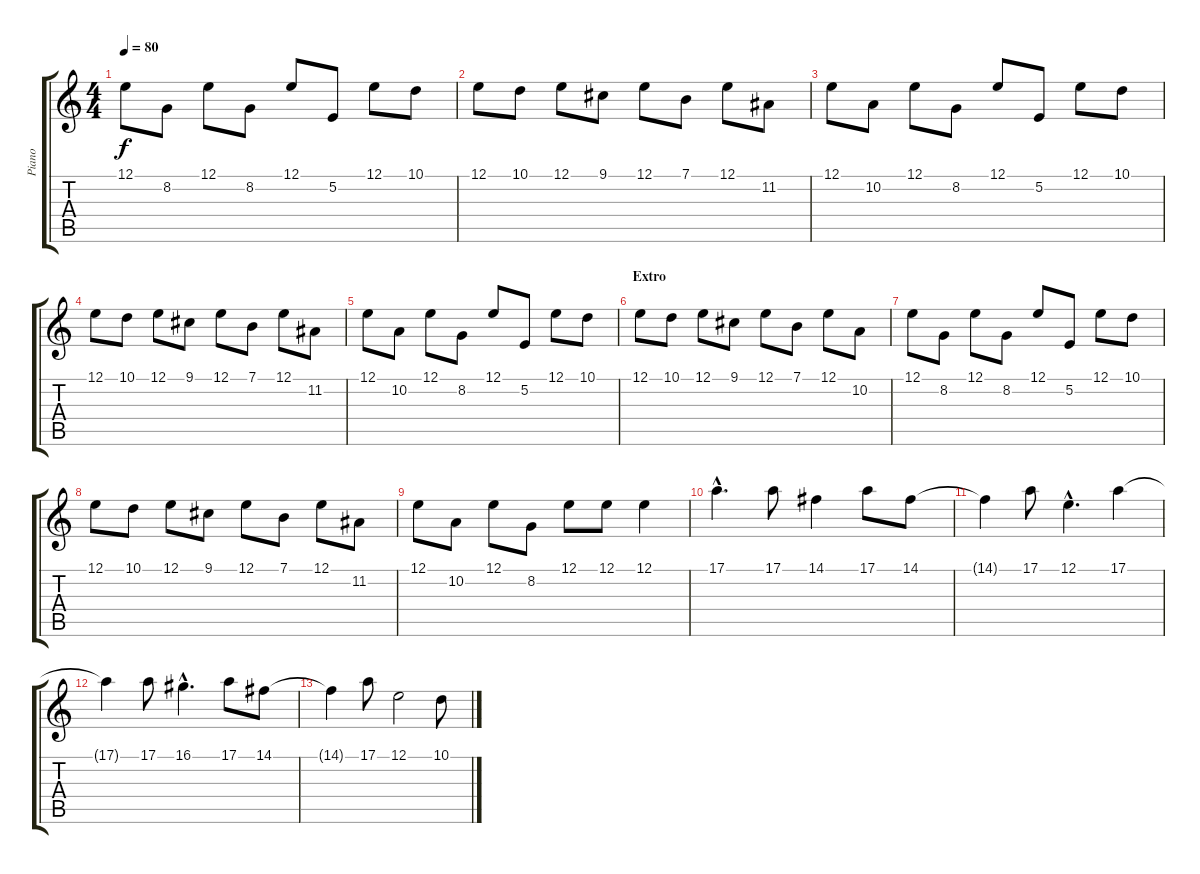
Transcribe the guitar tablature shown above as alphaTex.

\track ("Piano" "Piano") {instrument acousticgrandpiano}
\staff {score tabs}
\tuning (E4 B3 G3 D3 A2 E2) {hide}
\ts (4 4)
\tempo 80
\clef g2
\ks c
12.1.8{dy f} 8.2.8 12.1.8 8.2.8 12.1.8 5.2.8 12.1.8 10.1.8 |
12.1.8 10.1.8 12.1.8 9.1.8 12.1.8 7.1.8 12.1.8 11.2.8 |
12.1.8 10.2.8 12.1.8 8.2.8 12.1.8 5.2.8 12.1.8 10.1.8 |
12.1.8 10.1.8 12.1.8 9.1.8 12.1.8 7.1.8 12.1.8 11.2.8 |
12.1.8 10.2.8 12.1.8 8.2.8 12.1.8 5.2.8 12.1.8 10.1.8 |
\section ("" "Extro")
12.1.8 10.1.8 12.1.8 9.1.8 12.1.8 7.1.8 12.1.8 10.2.8 |
12.1.8 8.2.8 12.1.8 8.2.8 12.1.8 5.2.8 12.1.8 10.1.8 |
12.1.8 10.1.8 12.1.8 9.1.8 12.1.8 7.1.8 12.1.8 11.2.8 |
12.1.8 10.2.8 12.1.8 8.2.8 12.1.8 12.1.8 12.1.4 |
17.1{hac}.4{d volume 0} 17.1.8 14.1.4 17.1.8 14.1.8 |
14.1{t}.4 17.1.8 12.1{hac}.4{d} 17.1.4 |
17.1{t}.4 17.1.8 16.1{hac}.4{d} 17.1.8 14.1.8 |
14.1{t}.4 17.1.8 12.1.2 10.1.8
